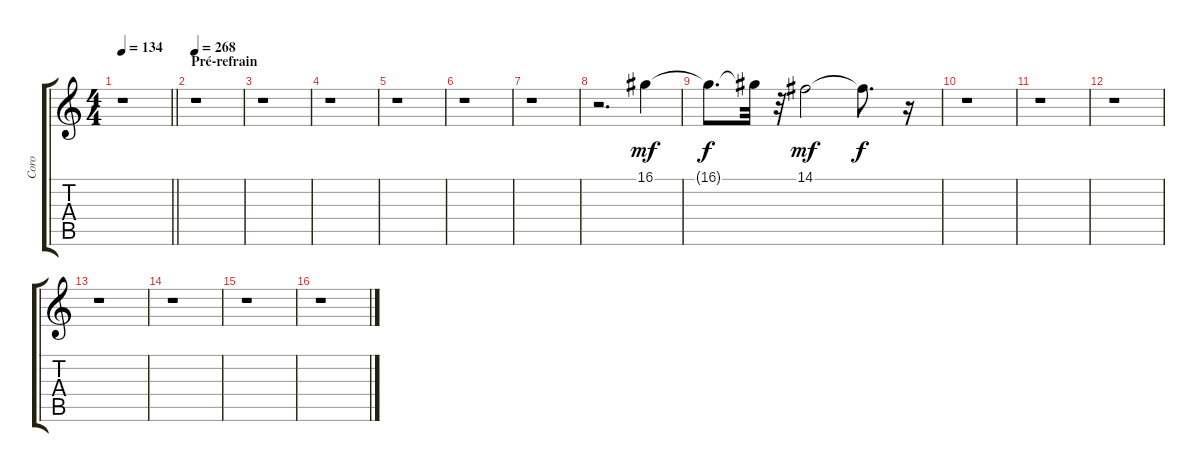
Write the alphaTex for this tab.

\track ("Coro" "Coro") {mute instrument brasssection}
\staff {score tabs}
\tuning (E4 B3 G3 D3 A2 E2) {hide}
\ts (4 4)
\tempo 134
\clef g2
\barLineRight lightlight
\ks c
r.1{dy f} |
\section ("" "Pré-refrain")
\tempo 268
r.1 |
r.1 |
r.1 |
r.1 |
r.1 |
r.1 |
r.2{d} 16.1.4{dy mf} |
16.1{t}.8{d dy f} 16.1{t}.32 r.32 14.1.2{dy mf} 14.1{t}.8{d dy f} r.16 |
r.1 |
r.1 |
r.1 |
r.1 |
r.1 |
r.1 |
r.1
